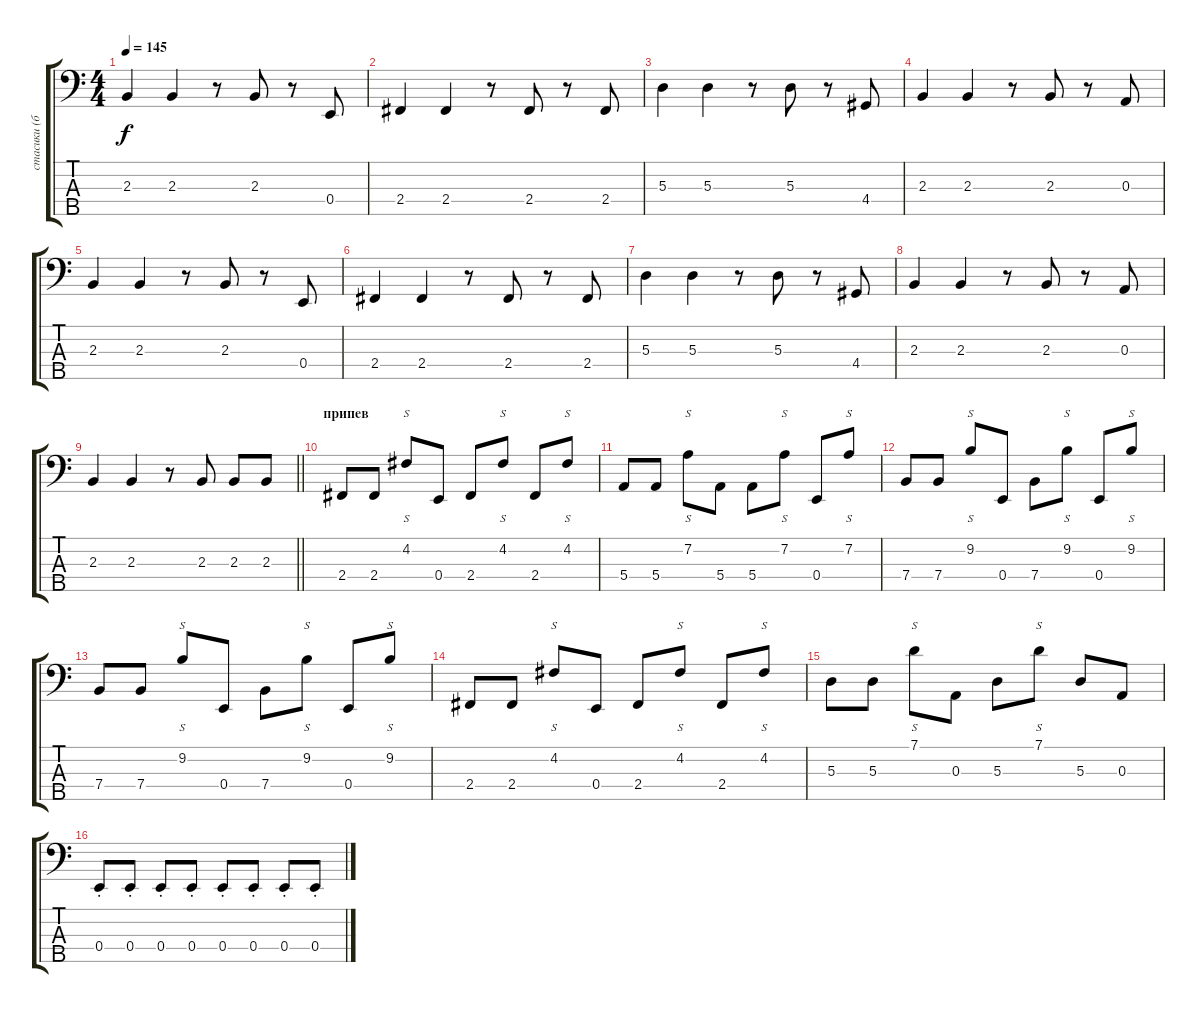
\track ("стасики (бас)" "стасики (б") {instrument electricbassfinger}
\staff {score tabs}
\tuning (G2 D2 A1 E1 B0) {hide}
\ts (4 4)
\tempo 145
\clef f4
\ks c
2.3.4{dy f} 2.3.4 r.8 2.3.8 r.8 0.4.8 |
2.4.4 2.4.4 r.8 2.4.8 r.8 2.4.8 |
5.3.4 5.3.4 r.8 5.3.8 r.8 4.4.8 |
2.3.4 2.3.4 r.8 2.3.8 r.8 0.3.8 |
2.3.4 2.3.4 r.8 2.3.8 r.8 0.4.8 |
2.4.4 2.4.4 r.8 2.4.8 r.8 2.4.8 |
5.3.4 5.3.4 r.8 5.3.8 r.8 4.4.8 |
2.3.4 2.3.4 r.8 2.3.8 r.8 0.3.8 |
\barLineRight lightlight
2.3.4 2.3.4 r.8 2.3.8 2.3.8 2.3.8 |
\section ("" "припев")
2.4.8 2.4.8 4.2.8{s} 0.4.8 2.4.8 4.2.8{s} 2.4.8 4.2.8{s} |
5.4.8 5.4.8 7.2.8{s} 5.4.8 5.4.8 7.2.8{s} 0.4.8 7.2.8{s} |
7.4.8 7.4.8 9.2.8{s} 0.4.8 7.4.8 9.2.8{s} 0.4.8 9.2.8{s} |
7.4.8 7.4.8 9.2.8{s} 0.4.8 7.4.8 9.2.8{s} 0.4.8 9.2.8{s} |
2.4.8 2.4.8 4.2.8{s} 0.4.8 2.4.8 4.2.8{s} 2.4.8 4.2.8{s} |
5.3.8 5.3.8 7.1.8{s} 0.3.8 5.3.8 7.1.8{s} 5.3.8 0.3.8 |
0.4{st}.8 0.4{st}.8 0.4{st}.8 0.4{st}.8 0.4{st}.8 0.4{st}.8 0.4{st}.8 0.4{st}.8
